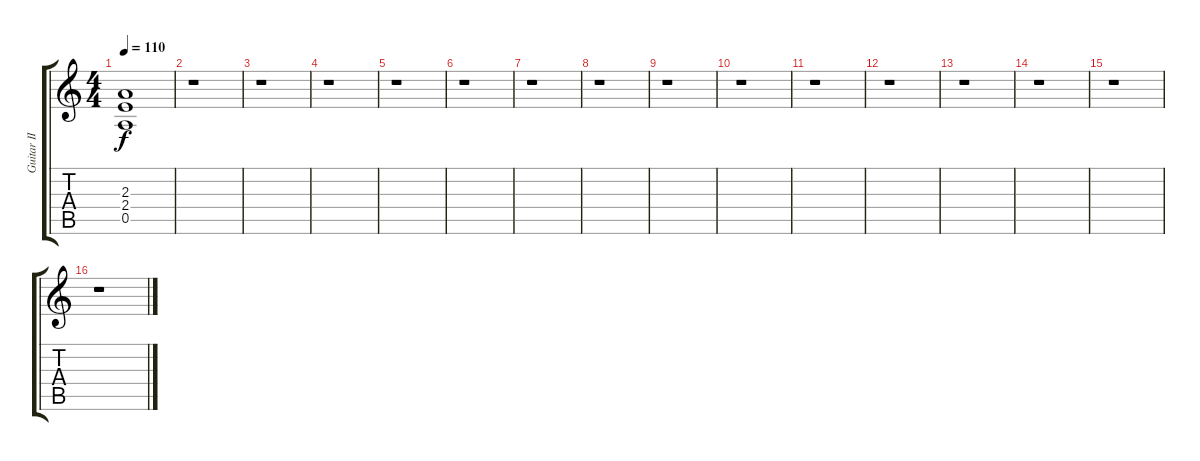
\track ("Guitar II" "Guitar II") {instrument distortionguitar}
\staff {score tabs}
\tuning (E4 B3 G3 D3 A2 E2) {hide}
\ts (4 4)
\tempo 110
\clef g2
\ks c
(2.3{t} 2.4{t} 0.5{t}).1{dy f} |
r.1 |
r.1 |
r.1{volume 13} |
r.1 |
r.1 |
r.1 |
r.1 |
r.1 |
r.1 |
r.1 |
r.1 |
r.1 |
r.1 |
r.1 |
r.1
